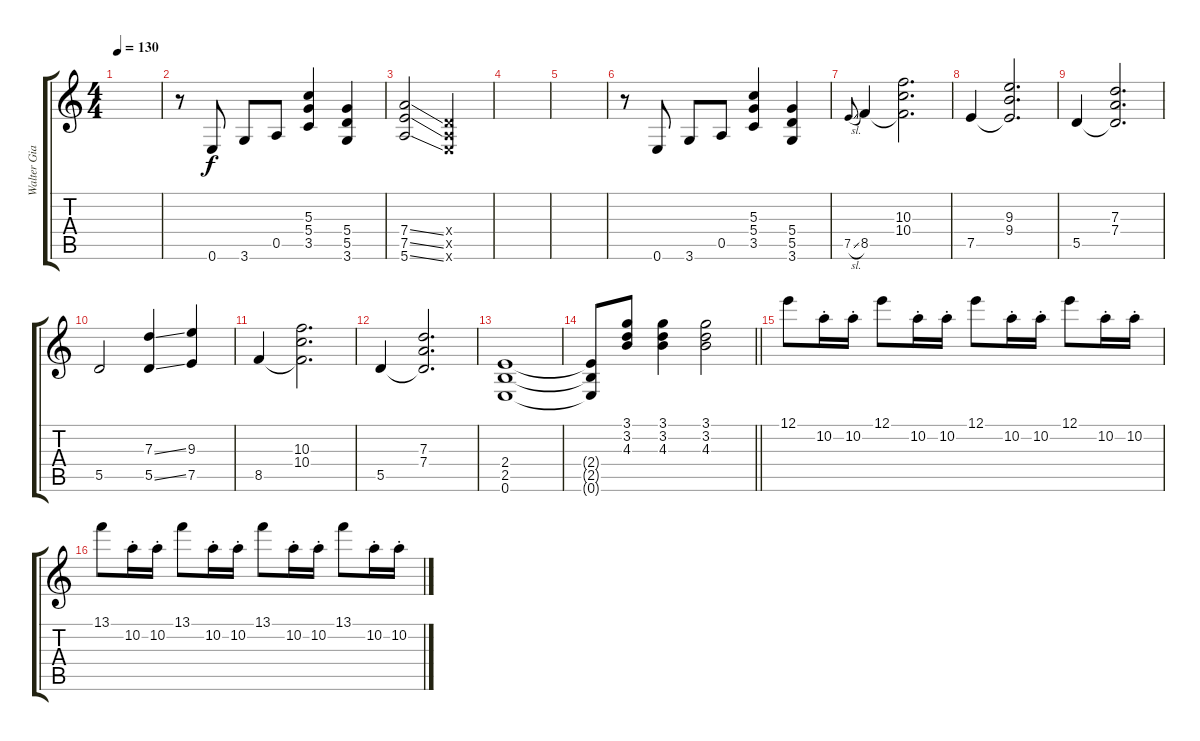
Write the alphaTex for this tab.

\track ("Walter Giardino" "Walter Gia") {instrument distortionguitar}
\staff {score tabs}
\tuning (E4 B3 G3 D3 A2 E2) {hide}
\ts (4 4)
\tempo 130
\clef g2
\ks c
|
r.8 0.6.8 3.6.8 0.5.8 (5.3 5.4 3.5).4 (5.4 5.5 3.6).4 |
(7.4{ss} 7.5{ss} 5.6{ss}).2 (0.4{x} 0.5{x} 0.6{x}).2 |
|
|
r.8 0.6.8 3.6.8 0.5.8 (5.3 5.4 3.5).4 (5.4 5.5 3.6).4 |
7.5{sl}.8{gr onbeat} 8.5.4 (10.3 10.4 8.5{t}).2{d} |
7.5.4 (9.3 9.4 7.5{t}).2{d} |
5.5.4 (7.3 7.4 5.5{t}).2{d} |
5.5.2 (7.3{ss} 5.5{ss}).4 (9.3 7.5).4 |
8.5.4 (10.3 10.4 8.5{t}).2{d} |
5.5.4 (7.3 7.4 5.5{t}).2{d} |
(2.4 2.5 0.6).1 |
\barLineRight lightlight
(2.4{t} 2.5{t} 0.6{t}).8 (3.1 3.2 4.3).8 (3.1 3.2 4.3).4 (3.1 3.2 4.3).2 |
12.1.8 10.2{st}.16 10.2{st}.16 12.1.8 10.2{st}.16 10.2{st}.16 12.1.8 10.2{st}.16 10.2{st}.16 12.1.8 10.2{st}.16 10.2{st}.16 |
13.1.8 10.2{st}.16 10.2{st}.16 13.1.8 10.2{st}.16 10.2{st}.16 13.1.8 10.2{st}.16 10.2{st}.16 13.1.8 10.2{st}.16 10.2{st}.16
